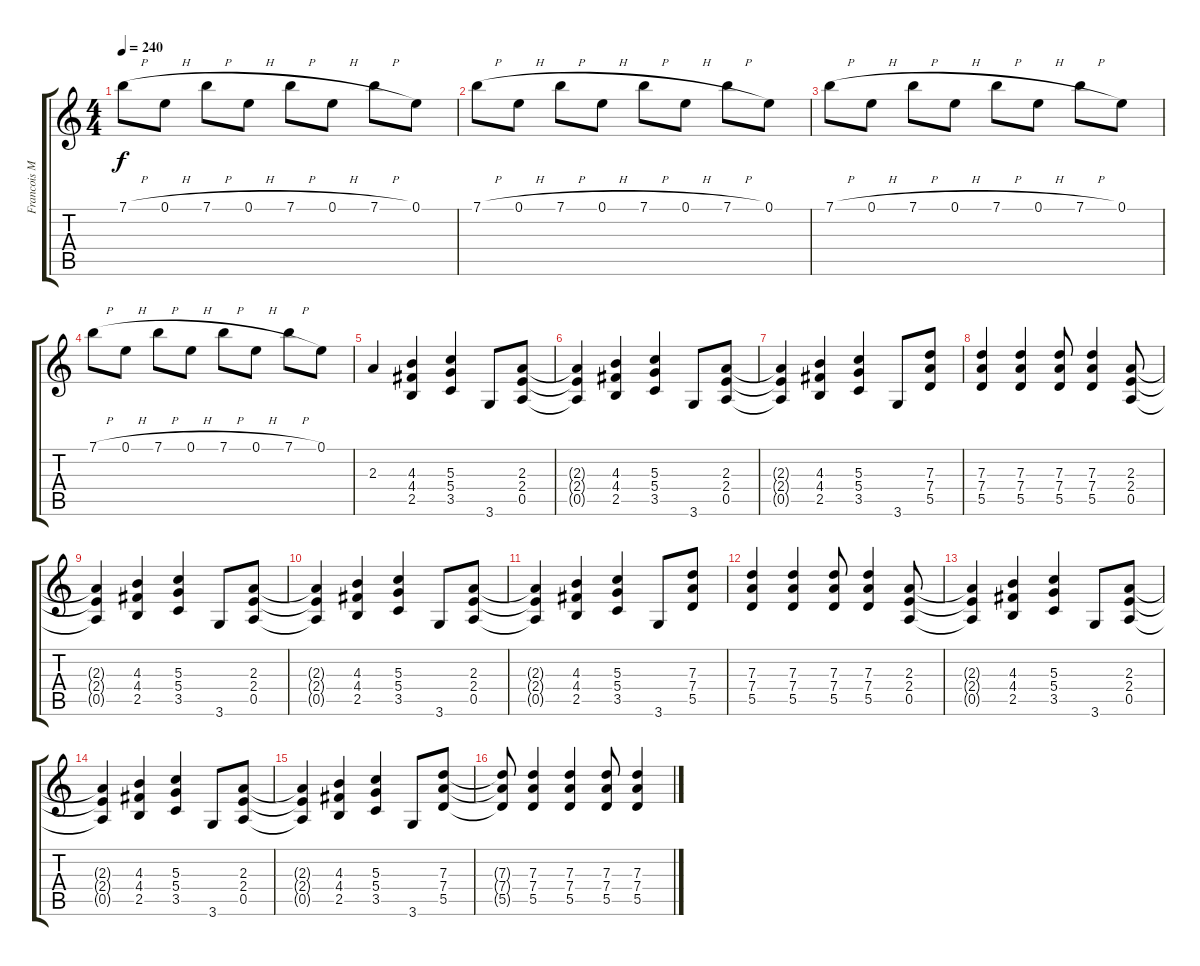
\track ("Francois Merle" "Francois M") {instrument distortionguitar}
\staff {score tabs}
\tuning (E4 B3 G3 D3 A2 E2) {hide}
\ts (4 4)
\tempo 240
\clef g2
\ks c
7.1{h}.8{dy f} 0.1{h}.8 7.1{h}.8 0.1{h}.8 7.1{h}.8 0.1{h}.8 7.1{h}.8 0.1.8 |
7.1{h}.8 0.1{h}.8 7.1{h}.8 0.1{h}.8 7.1{h}.8 0.1{h}.8 7.1{h}.8 0.1.8 |
7.1{h}.8{volume 5} 0.1{h}.8 7.1{h}.8 0.1{h}.8 7.1{h}.8 0.1{h}.8 7.1{h}.8 0.1.8 |
7.1{h}.8 0.1{h}.8 7.1{h}.8 0.1{h}.8 7.1{h}.8 0.1{h}.8 7.1{h}.8 0.1.8 |
2.3.4 (4.3 4.4 2.5).4 (5.3 5.4 3.5).4 3.6.8 (2.3 2.4 0.5).8 |
(2.3{t} 2.4{t} 0.5{t}).4 (4.3 4.4 2.5).4 (5.3 5.4 3.5).4 3.6.8 (2.3 2.4 0.5).8 |
(2.3{t} 2.4{t} 0.5{t}).4 (4.3 4.4 2.5).4 (5.3 5.4 3.5).4 3.6.8 (7.3 7.4 5.5).8 |
(7.3 7.4 5.5).4 (7.3 7.4 5.5).4 (7.3 7.4 5.5).8 (7.3 7.4 5.5).4 (2.3 2.4 0.5).8 |
(2.3{t} 2.4{t} 0.5{t}).4 (4.3 4.4 2.5).4 (5.3 5.4 3.5).4 3.6.8 (2.3 2.4 0.5).8 |
(2.3{t} 2.4{t} 0.5{t}).4 (4.3 4.4 2.5).4 (5.3 5.4 3.5).4 3.6.8 (2.3 2.4 0.5).8 |
(2.3{t} 2.4{t} 0.5{t}).4 (4.3 4.4 2.5).4 (5.3 5.4 3.5).4 3.6.8 (7.3 7.4 5.5).8 |
(7.3 7.4 5.5).4 (7.3 7.4 5.5).4 (7.3 7.4 5.5).8 (7.3 7.4 5.5).4 (2.3 2.4 0.5).8 |
(2.3{t} 2.4{t} 0.5{t}).4 (4.3 4.4 2.5).4 (5.3 5.4 3.5).4 3.6.8 (2.3 2.4 0.5).8 |
(2.3{t} 2.4{t} 0.5{t}).4 (4.3 4.4 2.5).4 (5.3 5.4 3.5).4 3.6.8 (2.3 2.4 0.5).8 |
(2.3{t} 2.4{t} 0.5{t}).4 (4.3 4.4 2.5).4 (5.3 5.4 3.5).4 3.6.8 (7.3 7.4 5.5).8 |
(7.3{t} 7.4{t} 5.5{t}).8 (7.3 7.4 5.5).4 (7.3 7.4 5.5).4 (7.3 7.4 5.5).8 (7.3 7.4 5.5).4
